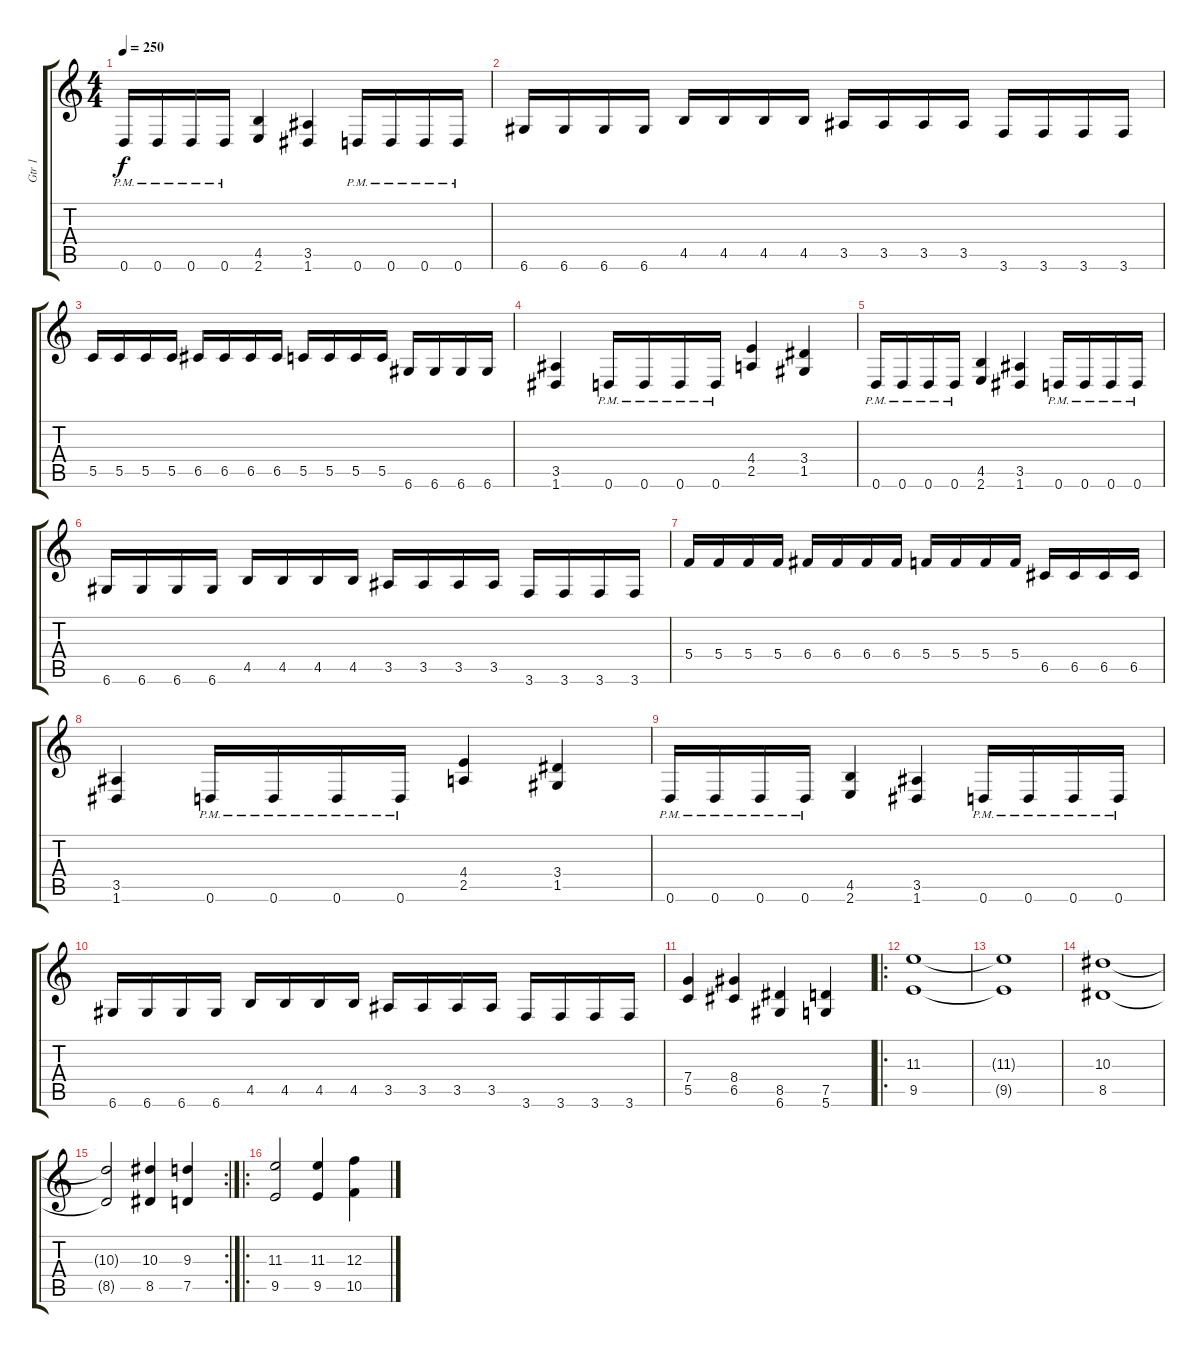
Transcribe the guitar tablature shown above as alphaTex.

\track ("Gtr 1" "Gtr 1") {instrument distortionguitar}
\staff {score tabs}
\tuning (D4 A3 F3 C3 G2 D2) {hide}
\ts (4 4)
\tempo 250
\clef g2
\ks c
0.6{pm}.16{dy f} 0.6{pm}.16 0.6{pm}.16 0.6{pm}.16 (4.5 2.6).4 (3.5 1.6).4 0.6{pm}.16 0.6{pm}.16 0.6{pm}.16 0.6{pm}.16 |
6.6.16 6.6.16 6.6.16 6.6.16 4.5.16 4.5.16 4.5.16 4.5.16 3.5.16 3.5.16 3.5.16 3.5.16 3.6.16 3.6.16 3.6.16 3.6.16 |
5.5.16 5.5.16 5.5.16 5.5.16 6.5.16 6.5.16 6.5.16 6.5.16 5.5.16 5.5.16 5.5.16 5.5.16 6.6.16 6.6.16 6.6.16 6.6.16 |
(3.5 1.6).4 0.6{pm}.16 0.6{pm}.16 0.6{pm}.16 0.6{pm}.16 (4.4 2.5).4 (3.4 1.5).4 |
0.6{pm}.16 0.6{pm}.16 0.6{pm}.16 0.6{pm}.16 (4.5 2.6).4 (3.5 1.6).4 0.6{pm}.16 0.6{pm}.16 0.6{pm}.16 0.6{pm}.16 |
6.6.16 6.6.16 6.6.16 6.6.16 4.5.16 4.5.16 4.5.16 4.5.16 3.5.16 3.5.16 3.5.16 3.5.16 3.6.16 3.6.16 3.6.16 3.6.16 |
5.4.16 5.4.16 5.4.16 5.4.16 6.4.16 6.4.16 6.4.16 6.4.16 5.4.16 5.4.16 5.4.16 5.4.16 6.5.16 6.5.16 6.5.16 6.5.16 |
(3.5 1.6).4 0.6{pm}.16 0.6{pm}.16 0.6{pm}.16 0.6{pm}.16 (4.4 2.5).4 (3.4 1.5).4 |
0.6{pm}.16 0.6{pm}.16 0.6{pm}.16 0.6{pm}.16 (4.5 2.6).4 (3.5 1.6).4 0.6{pm}.16 0.6{pm}.16 0.6{pm}.16 0.6{pm}.16 |
6.6.16 6.6.16 6.6.16 6.6.16 4.5.16 4.5.16 4.5.16 4.5.16 3.5.16 3.5.16 3.5.16 3.5.16 3.6.16 3.6.16 3.6.16 3.6.16 |
(7.4 5.5).4 (8.4 6.5).4 (8.5 6.6).4 (7.5 5.6).4 |
\ro
(11.3 9.5).1 |
(11.3{t} 9.5{t}).1 |
(10.3 8.5).1 |
\rc 2
(10.3{t} 8.5{t}).2 (10.3 8.5).4 (9.3 7.5).4 |
\ro
(11.3 9.5).2 (11.3 9.5).4 (12.3 10.5).4
